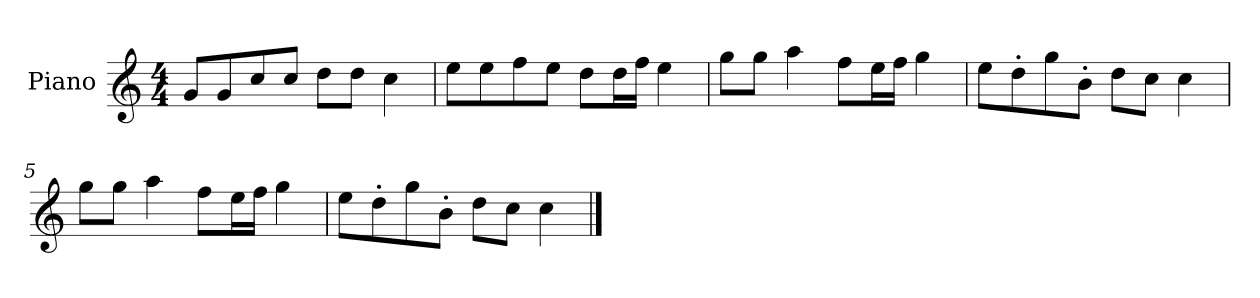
**kern
*part1
*staff1
*I"Piano
*I'P-no
*clefG2
*k[]
*M4/4
*MM90
=1
8g/L
8g/
8cc/
8cc/J
8dd\L
8dd\J
4cc\
=2
8ee\L
8ee\
8ff\
8ee\J
8dd\L
16dd\L
16ff\JJ
4ee\
=3
8gg\L
8gg\J
4aa\
8ff\L
16ee\L
16ff\JJ
4gg\
=4
8ee\L
8dd'\
8gg\
8b'\J
8dd\L
8cc\J
4cc\
=5
8gg\L
8gg\J
4aa\
8ff\L
16ee\L
16ff\JJ
4gg\
!!LO:LB:g=z
=6
8ee\L
8dd'\
8gg\
8b'\J
8dd\L
8cc\J
4cc\
==
*-
